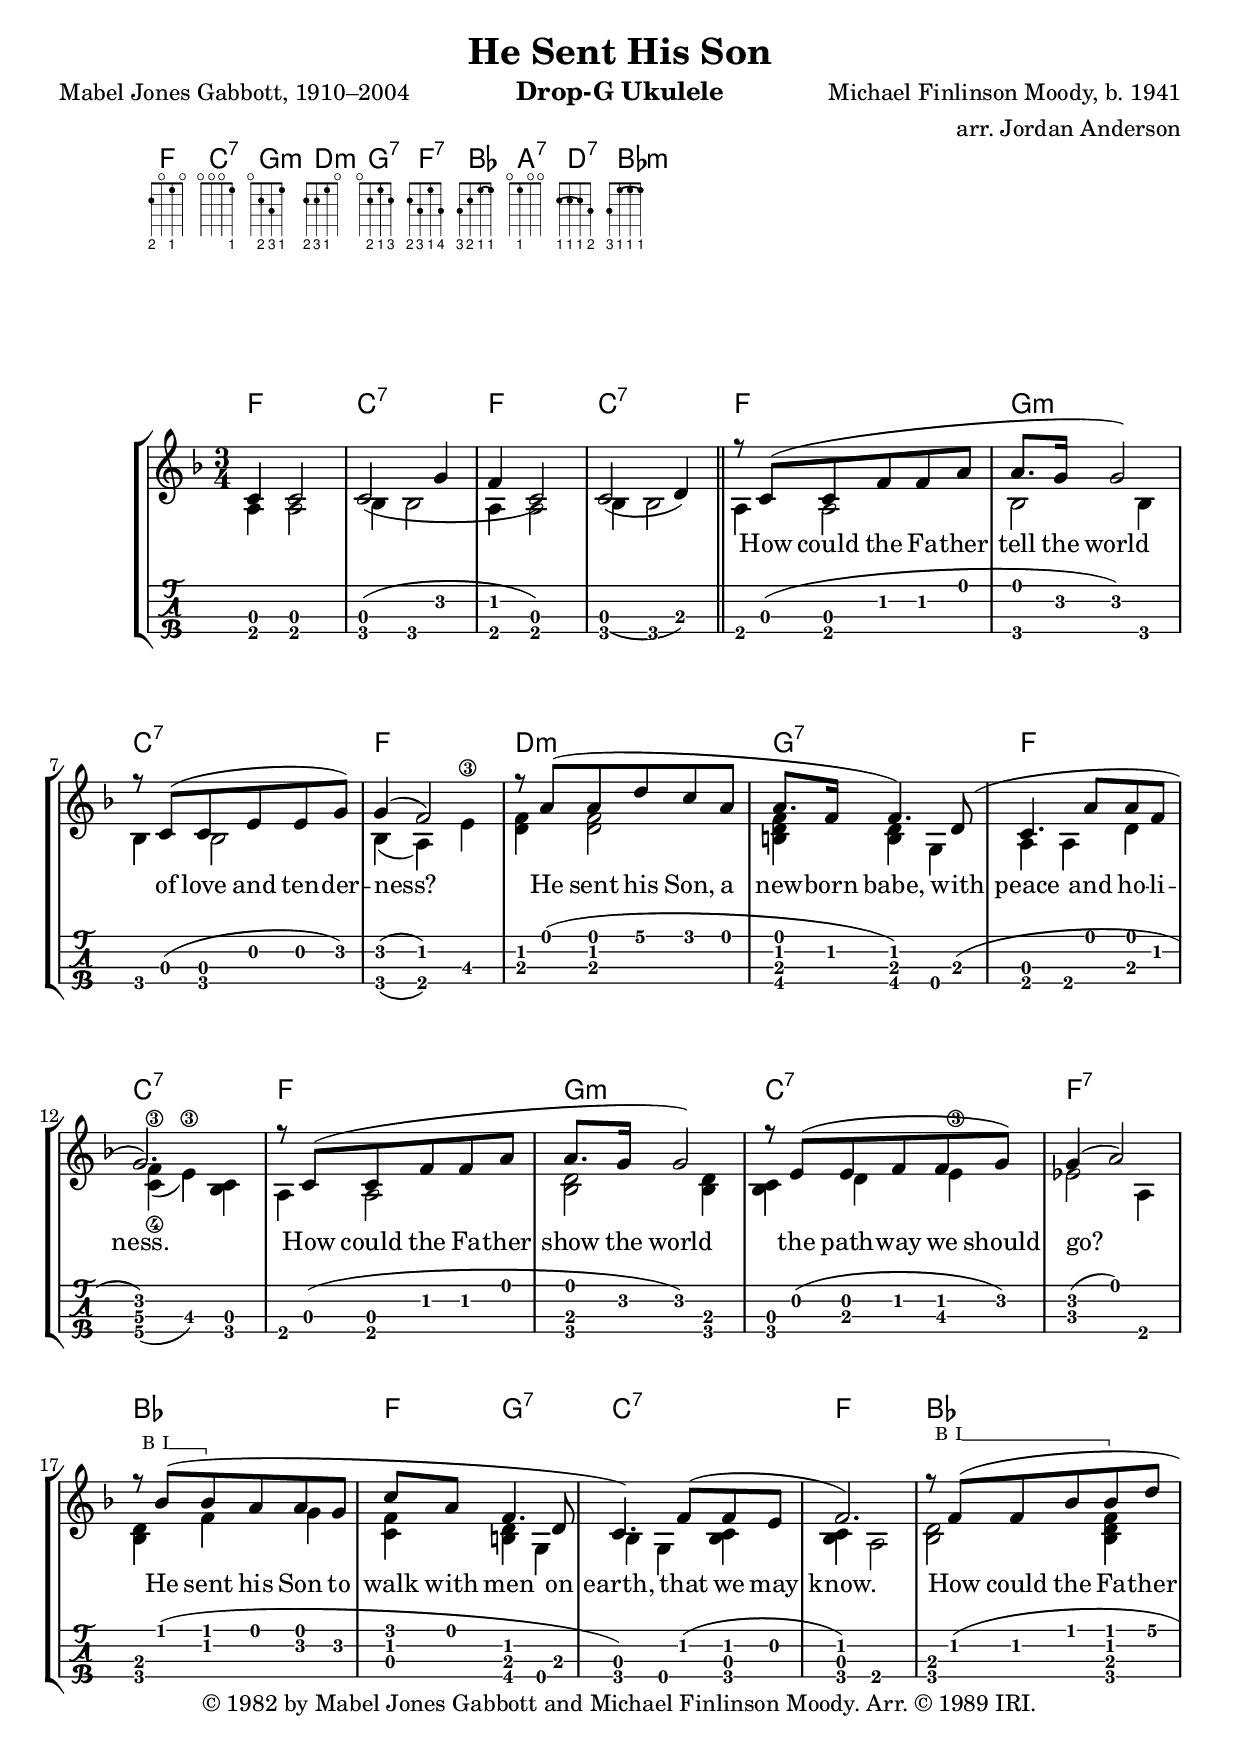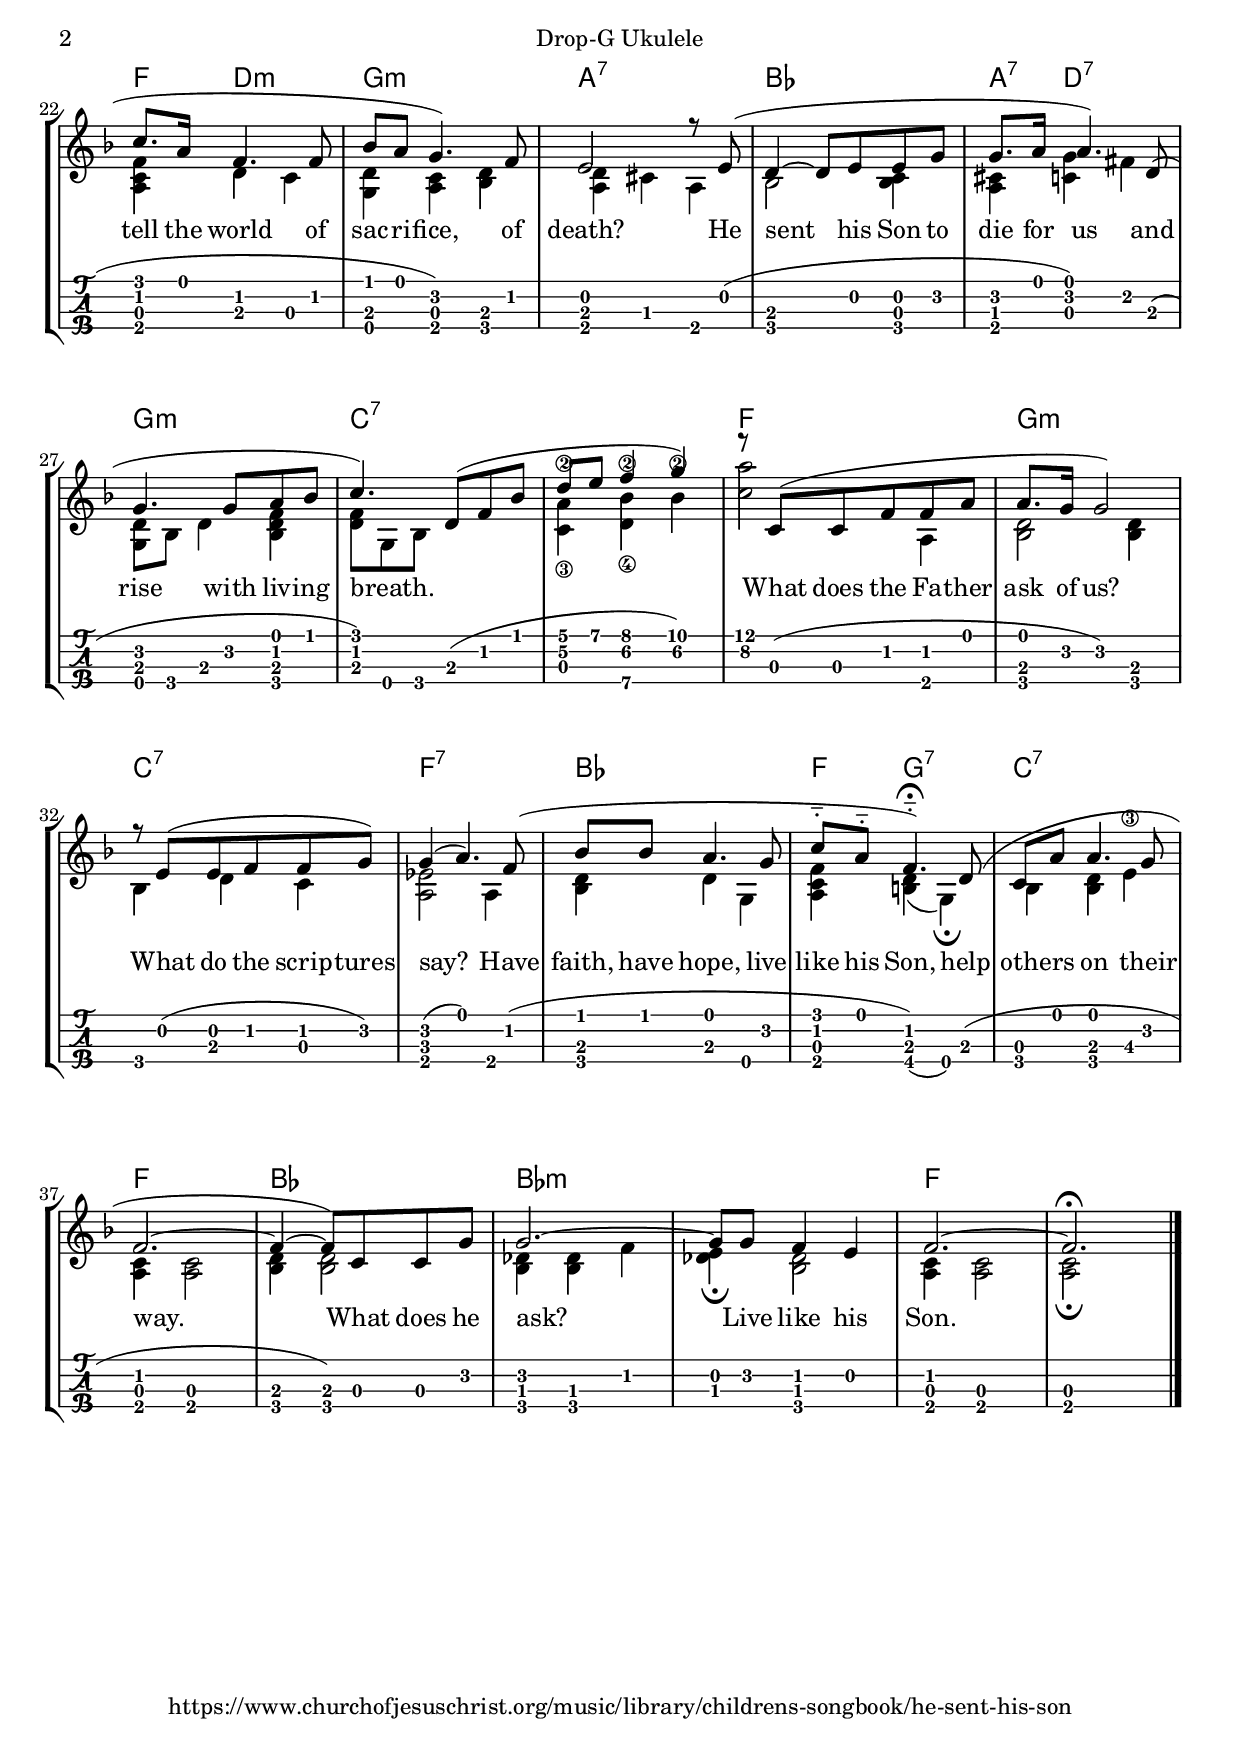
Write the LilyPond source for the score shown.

\version "2.18.2"
\language "english"
\include "../lib/barre.ily"

\header {
    title = "He Sent His Son"
    poet = "Mabel Jones Gabbott, 1910–2004"
    composer = "Michael Finlinson Moody, b. 1941"
    instrument = "Drop-G Ukulele"
    arranger = "arr. Jordan Anderson"
    % these appear at bottom of page
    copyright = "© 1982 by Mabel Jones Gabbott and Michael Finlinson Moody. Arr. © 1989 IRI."
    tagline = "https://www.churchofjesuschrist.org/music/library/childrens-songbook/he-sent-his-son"
  }

% Fret chords at top of piece
\include "predefined-ukulele-fretboards.ly"
drop-g-ukulele-tuning = \stringTuning <g c' e' a'>

TopChords = {
  \chordmode {
    f c:7 g:m d:m g:7 f:7 bf a:7 d:7 bf:m
  }
}

\score{
  <<
    \new ChordNames {
      \TopChords
    }
    \new FretBoards {
      \set Staff.stringTunings = #ukulele-tuning
      \TopChords
    }
  >>
}


% Main music
intro = {
  c'4 c'2 c' (g'4 f' c'2) c' (d'4) \bar "||"
}

melody = {
  \set melismaBusyProperties = #'()
  s2. s s s
  % How could the Fa -- ther tell the world
  r8 c' (c' f' f' a' a'8. g'16 g'2)
  % of love and ten -- der -- ness?_
  r8 c'8 (c' e' e' g') g'4 (f'2)
  % He sent his Son, a new -- born babe,
  r8 a' (a' d'' c'' a' a'8. f'16 f'4.)
  % with peace and ho -- li -- ness._
  d'8 (c'4. a'8 a' f' g'2.)
  % How could the Fa -- ther show the world
  r8 c' (c' f' f' a' a'8. g'16 g'2)
  % the path -- way we should go?_
  r8 e' (e' f' f' g') g'4 (a'2)
  % He sent his Son to walk with men
  r8 bf'8 (bf' a' a' g' c'' a' f'4.
  % on earth, that we may know._
  d'8 c'4.) f'8 (f'8 e'8 f'2.)
  % How could the Fa -- ther tell the world
  r8 f' (f' bf' bf' d'' c''8. a'16 f'4.
  % of sac -- ri -- fice, of death?
  f'8 bf'8 a' g'4.) f'8 e'2
  % He sent his Son to die for us
  r8 e'8 (d'4~ d'8 e' e' g' g'8. a'16 a'4.)
  % and rise with liv -- ing breath.
  d'8 (g'4. g'8 a' bf' c''4.)
  d'8 (f' bf' d'' e'' f''4 g'')
  % What does the Fa -- ther ask of us?
  r8 c' (c' f' f' a' a'8. g'16 g'2)
  % What do the scrip -- tures say?
  r8 e' (e' f' f' g') g'4 (a'4.)
  % Have faith, have hope,
  f'8 (bf' bf' a'4.
  % live like his Son,
  g'8 c''-_ a'-_ f'4.-_\fermata)
  % help oth -- ers on their way.
  d'8 (c' a' a'4. g'8 f'2.~ f'4~ f'8)
  % What does he ask?
  c' c' g' g'2.~ g'8
  % Live like his Son.
  g' f'4 e'4 f'2.~ f'2.\fermata

  \bar "|."
}
alto = {
  a4 a2 bf4 bf2 a4 a2 bf4 bf2
  % How could the Fa -- ther tell the world
  a4 a2 bf2 bf4
  % of love and ten -- der -- ness?_
  bf4 bf2 bf4 (a4) e'\3
  % He sent his Son, a new -- born babe,
  <f' d'>4  <f' d'>2 <f' d' b>4 <d' b> g
  % with peace and ho -- li -- ness._
  a4 a4 d'4 <f'\3 c'\4> (e'\3) <c' bf>
  % How could the Fa -- ther show the world
  a4 a2 <d' bf>2 <d' bf>4
  % the path -- way we should go?_
  <c' bf>4 d' e'\3 ef'2 a4
  % He sent his Son to walk with men
  \fbarre #"I" { <d' bf>4 f' } g' <f' c'> <d' b> g
  % on earth, that we may know._
  bf g <c' bf> <c' bf> a2
  % How could the Fa -- ther tell the world
  \fbarre #"I" { <d' bf>2  <f' d' bf>4 } <f' c' a> d' c'
  % of sac -- ri -- fice, of death?
  <d' g> <c' a> <d' bf> <d' a> cs' a
  % He sent his Son to die for us
  bf2 <bf c'>4 <cs' a> <g' c'> fs'
  % and rise with liv -- ing breath.
  <d' g>8 bf d'4 <f' d' bf> <f' d'>8 g bf
  s4. <a'\2 c'\3>4 <bf'\2 d'\4> bf'\2
  % What does the Fa -- ther ask of us?
  <a'' c''>2 a4 <d' bf>2 <d' bf>4
  % What do the scrip -- tures say?
  bf d' c' <ef' a>2 a4
  % Have faith, have hope,
  <d' bf> d' g
  % live like his Son,
  <f' c' a> <d' b> (g_\fermata)
  % help oth -- ers on their way.
  bf <d' bf> e'\3 <c' a> <c' a>2
  % What does he ask?
  <d' bf>4 <d' bf>2 <df' bf>4 <df' bf> f' <e' df'>\fermata
  % Live like his Son.
  <df' bf>2 <c' a>4 <c' a>2 <c' a>2\fermata

}

StaffChords = \chordmode {
  f2. c:7 f c:7
  f g:m c:7 f d:m g:7 f c:7 f g:m c:7 f:7
  bf f4 g2:7 c2.:7 f
  bf f4 d2:m g2.:m a:7
  bf a4:7 d2:7 g2.:m c1.:7
  f2. g:m c:7 f:7 bf f4 g2:7 c2.:7 f2. bf bf1.:m f
}

verseOne = \lyricmode {
  How could the Fa -- ther tell the world of love and ten -- der -- ness? _
  He sent his Son, a new -- born babe, with peace and ho -- li -- ness.
  How could the Fa -- ther show the world the path -- way we should go? _
  He sent his Son to walk with men on earth, that we may know.
  How could the Fa -- ther tell the world of sac -- ri -- fice, of death?
  He sent _ his Son to die for us and rise with liv -- ing breath.
  _ _ _ _ _ _ _
  What does the Fa -- ther ask of us? What do the scrip -- tures say? _
  Have faith, have hope, live like his Son, help oth -- ers on their way. _ _
  What does he ask? _ Live like his Son.
}

\score {
  <<
    \new ChordNames \StaffChords
    \new StaffGroup <<
      \new Staff <<
        \time 3/4
        \clef treble
        \key f \major
        \new Voice { \intro }
        \new Voice = "melodyVoice" { \voiceOne \melody }
        \new Voice { \voiceTwo \alto }
        \new Lyrics \lyricsto "melodyVoice" \verseOne
      >>

      \new TabStaff <<
        \set TabStaff.stringTunings = #drop-g-ukulele-tuning
        \absolute <<
          \new TabVoice { \intro }
          \new TabVoice { \voiceOne \melody }
          \new TabVoice { \voiceTwo \alto }
        >>
      >>
    >>
  >>
}
